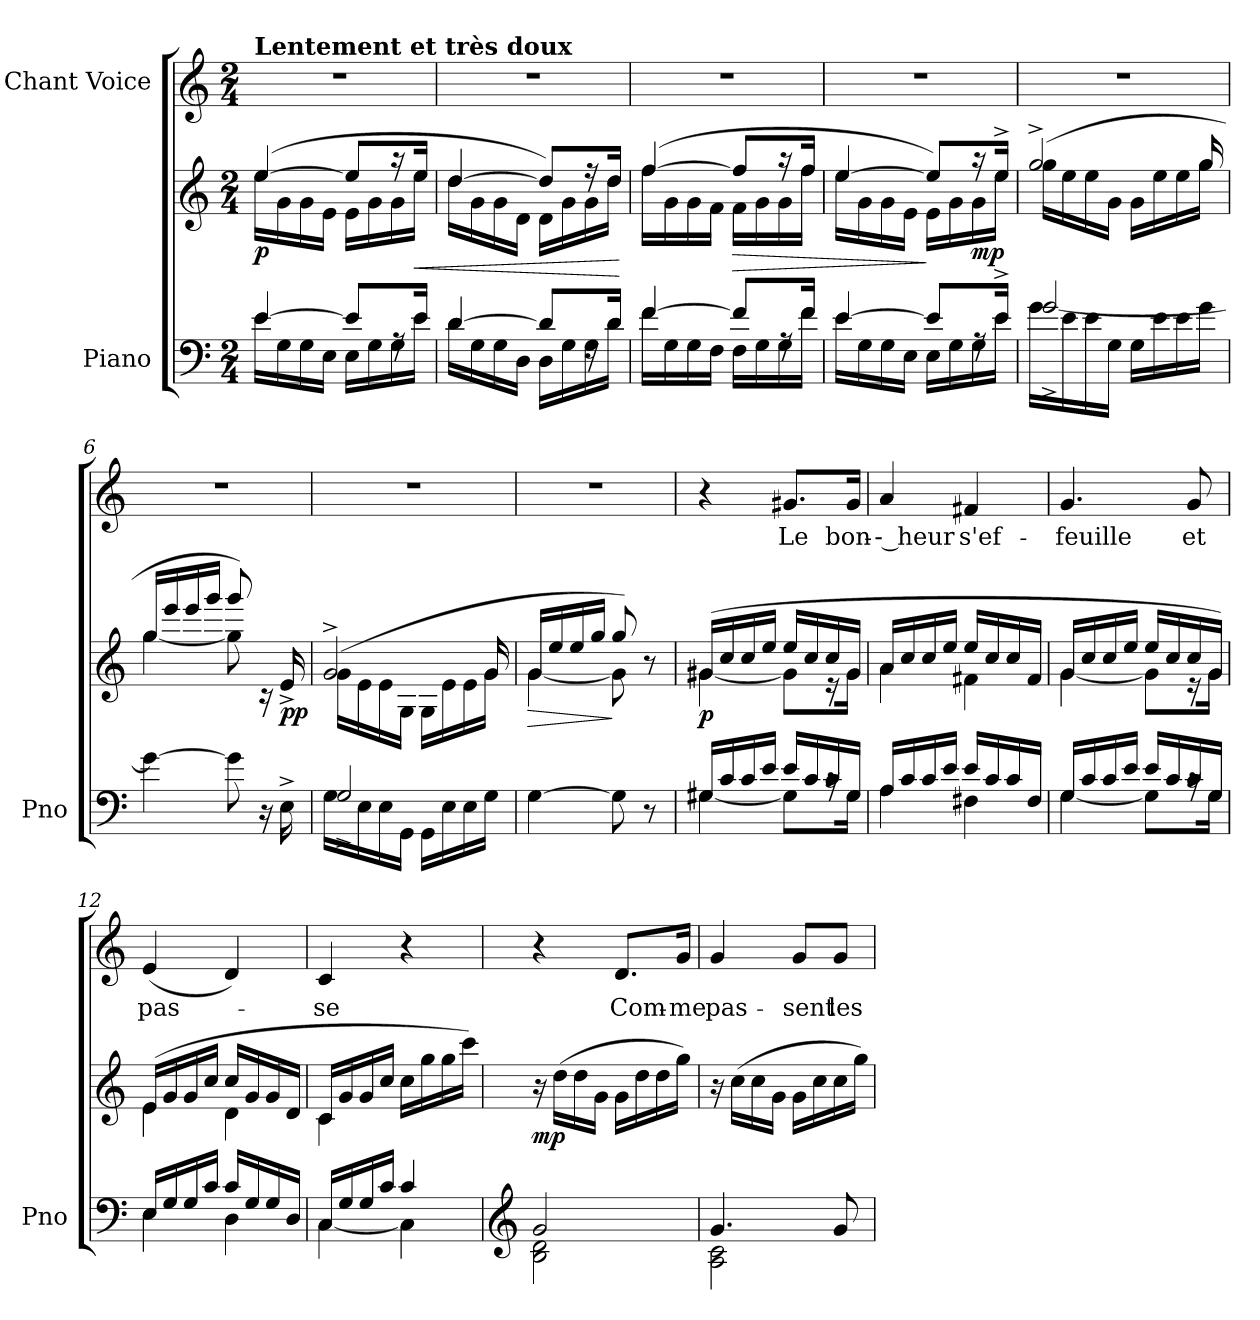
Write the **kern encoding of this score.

**kern	**kern	**dynam	**kern	**text
*part2	*part2	*part2	*part1	*part1
*staff3	*staff2	*staff2/3	*staff1	*staff1
*I"Piano	*	*	*I"Chant Voice	*
*I'Pno	*	*	*	*
*clefF4	*clefG2	*	*clefG2	*
*k[]	*k[]	*	*k[]	*
*M2/4	*M2/4	*	*M2/4	*
=1	=1	=1	=1	=1
*^	*^	*	*	*
!	!	!	!	!	!LO:TX:a:B:t=Lentement et très doux	!
!	!	!	!	!LO:DY:b	!	!
[4e/	16e\LL	(>[4ee/	16ee\LL	p	2r	.
.	16G\	.	16g\	.	.	.
.	16G\	.	16g\	.	.	.
.	16E\JJ	.	16e\JJ	.	.	.
8e/L]	16E\LL	8ee/L]	16e\LL	.	.	.
.	16G\	.	16g\	.	.	.
16rA	16G\	16r	16g\	.	.	.
!	!	!	!	!LO:HP:b	!	!
16e/Jk	16e\JJ	16ee/Jk	16ee\JJ	<	.	.
=2	=2	=2	=2	=2	=2	=2
[4d/	16d\LL	[4dd/	16dd\LL	.	2r	.
.	16G\	.	16g\	.	.	.
.	16G\	.	16g\	.	.	.
.	16D\JJ	.	16d\JJ	.	.	.
8d/L]	16D\LL	8dd/L])	16d\LL	.	.	.
.	16G\	.	16g\	.	.	.
16rF	16G\	16r	16g\	.	.	.
16d/Jk	16d\JJ	16dd/Jk	16dd\JJ	.	.	.
*v	*v	*	*	*	*	*
*	*v	*v	*	*	*
.	.	[	.	.
=3	=3	=3	=3	=3
*^	*^	*	*	*
[4f/	16f\LL	(>[4ff/	16ff\LL	.	2r	.
.	16G\	.	16g\	.	.	.
.	16G\	.	16g\	.	.	.
.	16F\JJ	.	16f\JJ	.	.	.
!	!	!	!	!LO:HP:b	!	!
8f/L]	16F\LL	8ff/L]	16f\LL	>	.	.
.	16G\	.	16g\	.	.	.
16rA	16G\	16r	16g\	.	.	.
16f/Jk	16f\JJ	16ff/Jk	16ff\JJ	.	.	.
=4	=4	=4	=4	=4	=4	=4
[4e/	16e\LL	[4ee/	16ee\LL	.	2r	.
.	16G\	.	16g\	.	.	.
.	16G\	.	16g\	.	.	.
.	16E\JJ	.	16e\JJ	.	.	.
8e/L]	16E\LL	8ee/L])	16e\LL	]	.	.
.	16G\	.	16g\	.	.	.
!	!	!	!	!LO:DY:b	!	!
16rA	16G\	16r	16g\	mp	.	.
16e^/Jk	16e\JJ	16ee^/Jk	16ee\JJ	.	.	.
!!LO:LB:g=z
=5	=5	=5	=5	=5	=5	=5
!	!	!LO:N:head=open	!	!	!	!
*	*	*	*^	*	*	*
16g\LL	[2g^/	(>2gg^/	16gg\LL	4..ryy	.	2r	.
16e\	.	.	16ee\	.	.	.	.
16e\	.	.	16ee\	.	.	.	.
16G\JJ	.	.	16g\JJ	.	.	.	.
16G\LL	.	.	16g\LL	.	.	.	.
16e\	.	.	16ee\	.	.	.	.
16e\	.	.	16ee\	.	.	.	.
16g\JJ	.	.	16gg\JJ	16gg/	.	.	.
*v	*v	*	*	*	*	*	*
*	*	*v	*v	*	*	*
=6	=6	=6	=6	=6	=6
4g\_	16gg/LL	[4gg\	.	2r	.
.	16eee/	.	.	.	.
.	16eee/	.	.	.	.
.	16ggg/JJ	.	.	.	.
8g\]	8ggg/)	8gg\]	.	.	.
16r	16rc	8rgggyy	.	.	.
!	!	!	!LO:DY:b	!	!
16E^\	16e^/	.	pp	.	.
*	*v	*v	*	*	*
=7	=7	=7	=7	=7
*^	*	*	*	*
!	!	!LO:N:head=open	!	!	!
*	*	*^	*	*	*
*	*	*	*^	*	*	*
16G\LL	2G^/	(>2g^/	16g\LL	4..ryy	.	2r	.
16E\	.	.	16e\	.	.	.	.
16E\	.	.	16e\	.	.	.	.
16GG\JJ	.	.	16G\JJ	.	.	.	.
16GG\LL	.	.	16G\LL	.	.	.	.
16E\	.	.	16e\	.	.	.	.
16E\	.	.	16e\	.	.	.	.
16G\JJ	.	.	16g\JJ	16g/	.	.	.
*v	*v	*	*	*	*	*	*
=8	=8	=8	=8	=8	=8	=8
!	!	!	!	!LO:HP:b	!	!
*	*	*v	*v	*	*	*
[4G\	16g/LL	[4g\	>	2r	.
.	16ee/	.	.	.	.
.	16ee/	.	.	.	.
.	16gg/JJ	.	.	.	.
8G\]	8gg/)	8g\]	]	.	.
8r	8r	8rgyy	.	.	.
=9	=9	=9	=9	=9	=9
*^	*	*	*	*	*
!	!	!	!	!LO:DY:b	!	!
16G#X/LL	[4G#\	(>16g#X/LL	[4g#\	p	4r	.
16c/	.	16cc/	.	.	.	.
16c/	.	16cc/	.	.	.	.
16e/JJ	.	16ee/JJ	.	.	.	.
!	!	!	!	!	!	!LO:LY:b
16e/LL	8G#\L]	16ee/LL	8g#\L]	.	8.g#X/L	Le
16c/	.	16cc/	.	.	.	.
16c/	16rc	16cc/	16r	.	.	.
!	!	!	!	!	!	!LO:LY:b
16G#/JJ	16G#\Jk	16g#/JJ	16g#\Jk	.	16g#/Jk	bon-
!!LO:LB:g=z
=10	=10	=10	=10	=10	=10	=10
!	!	!	!	!	!	!LO:LY:b
16A/LL	4A\	16a/LL	4a\	.	4a/	-- heur
16c/	.	16cc/	.	.	.	.
16c/	.	16cc/	.	.	.	.
16e/JJ	.	16ee/JJ	.	.	.	.
!	!	!	!	!	!	!LO:LY:b
16e/LL	4F#X\	16ee/LL	4f#X\	.	4f#X/	s'ef-
16c/	.	16cc/	.	.	.	.
16c/	.	16cc/	.	.	.	.
16F#/JJ	.	16f#/JJ	.	.	.	.
=11	=11	=11	=11	=11	=11	=11
!	!	!	!	!	!	!LO:LY:b
16G/LL	[4G\	16g/LL	[4g\	.	4.g/	-feuille
16c/	.	16cc/	.	.	.	.
16c/	.	16cc/	.	.	.	.
16e/JJ	.	16ee/JJ	.	.	.	.
16e/LL	8G\L]	16ee/LL	8g\L]	.	.	.
16c/	.	16cc/	.	.	.	.
!	!	!	!	!	!	!LO:LY:b
16c/	16rc	16cc/	16r	.	8g/	et
16G/JJ	16G\Jk	16g/JJ)	16g\Jk	.	.	.
=12	=12	=12	=12	=12	=12	=12
!	!	!	!	!	!	!LO:LY:b
16E/LL	4E\	(>16e/LL	4e\	.	(<4e/	pas-
16G/	.	16g/	.	.	.	.
16G/	.	16g/	.	.	.	.
16c/JJ	.	16cc/JJ	.	.	.	.
16c/LL	4D\	16cc/LL	4d\	.	4d/)	.
16G/	.	16g/	.	.	.	.
16G/	.	16g/	.	.	.	.
16D/JJ	.	16d/JJ	.	.	.	.
=13	=13	=13	=13	=13	=13	=13
!	!	!	!	!	!	!LO:LY:b
16C/LL	[4C\	16c/LL	4c\	.	4c/	-se
16G/	.	16g/	.	.	.	.
16G/	.	16g/	.	.	.	.
16c/JJ	.	16cc/JJ	.	.	.	.
4c/	4C\]	16cc\LL	4ryy	.	4r	.
.	.	16gg\	.	.	.	.
.	.	16gg\	.	.	.	.
.	.	16ccc\JJ)	.	.	.	.
*	*	*v	*v	*	*	*
!!LO:LB:g=z
=14	=14	=14	=14	=14	=14
*clefG2	*	*	*	*	*
!	!	!	!LO:DY:b	!	!
2g/	2B\ 2d\	16r	mp	4r	.
.	.	(>16dd\LL	.	.	.
.	.	16dd\	.	.	.
.	.	16g\JJ	.	.	.
!	!	!	!	!	!LO:LY:b
.	.	16g\LL	.	8.d/L	Com-
.	.	16dd\	.	.	.
.	.	16dd\	.	.	.
!	!	!	!	!	!LO:LY:b
.	.	16gg\JJ)	.	16g/Jk	-me
=15	=15	=15	=15	=15	=15
!	!	!	!	!	!LO:LY:b
4.g/	2A\ 2c\	16r	.	4g/	pas-
.	.	(>16cc\LL	.	.	.
.	.	16cc\	.	.	.
.	.	16g\JJ	.	.	.
!	!	!	!	!	!LO:LY:b
.	.	16g\LL	.	8g/L	-sent
.	.	16cc\	.	.	.
!	!	!	!	!	!LO:LY:b
8g/	.	16cc\	.	8g/J	les
.	.	16gg\JJ)	.	.	.
*v	*v	*	*	*	*
=	=	=	=	=
*-	*-	*-	*-	*-
